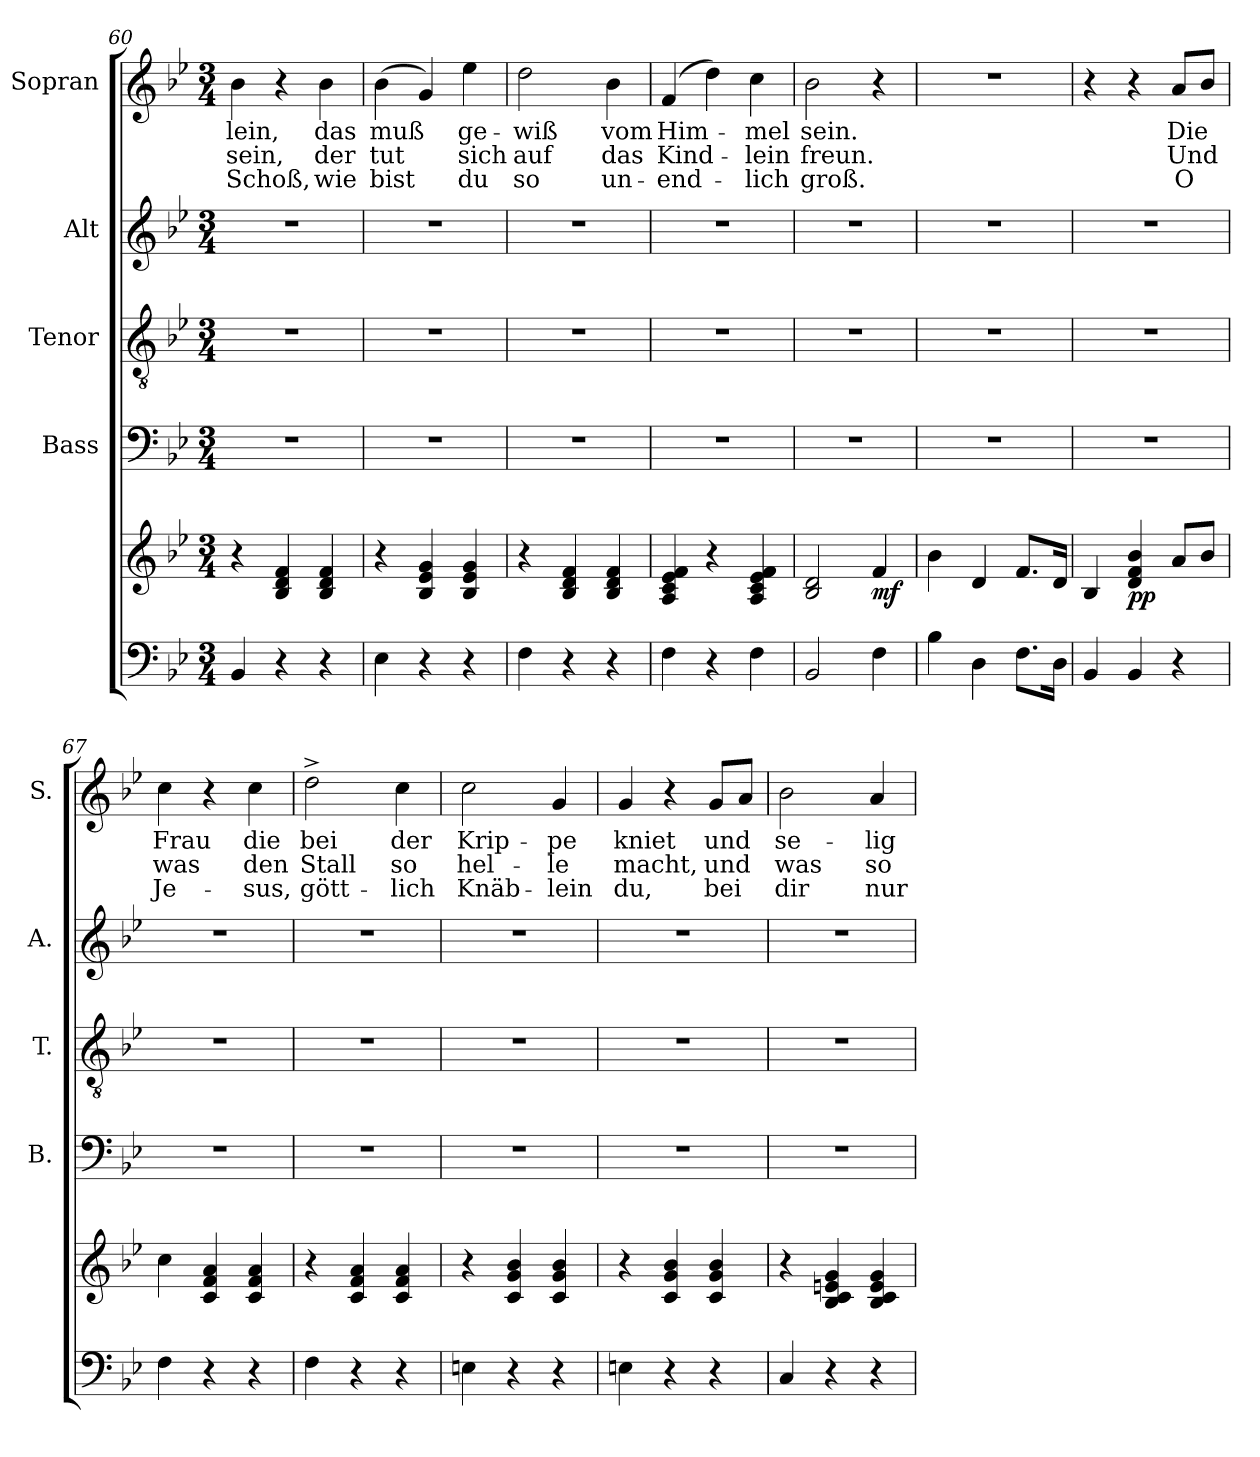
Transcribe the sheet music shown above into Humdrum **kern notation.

**kern	**kern	**dynam	**kern	**kern	**kern	**kern	**text	**text	**text
*part5	*part5	*part5	*part4	*part3	*part2	*part1	*part1	*part1	*part1
*staff6	*staff5	*staff5/6	*staff4	*staff3	*staff2	*staff1	*staff1	*staff1	*staff1
*	*	*	*I"Bass	*I"Tenor	*I"Alt	*I"Sopran	*	*	*
*	*	*	*I'B.	*I'T.	*I'A.	*I'S.	*	*	*
!!LO:LB:g=z
*clefF4	*clefG2	*	*clefF4	*clefGv2	*clefG2	*clefG2	*	*	*
*k[b-e-]	*k[b-e-]	*	*k[b-e-]	*k[b-e-]	*k[b-e-]	*k[b-e-]	*	*	*
*B-:	*B-:	*	*B-:	*B-:	*B-:	*B-:	*	*	*
*M3/4	*M3/4	*	*M3/4	*M3/4	*M3/4	*M3/4	*	*	*
=60	=60	=60	=60	=60	=60	=60	=60	=60	=60
!	!	!	!	!	!	!	!LO:LY:b	!LO:LY:b	!LO:LY:b
4BB-/	4r	.	2.r	2.r	2.r	4b-\	-lein,	sein,	Schoß,
4r	4B-/ 4d/ 4f/	.	.	.	.	4r	.	.	.
!	!	!	!	!	!	!	!LO:LY:b	!LO:LY:b	!LO:LY:b
4r	4B-/ 4d/ 4f/	.	.	.	.	4b-\	das	der	wie
=61	=61	=61	=61	=61	=61	=61	=61	=61	=61
!	!	!	!	!	!	!	!LO:LY:b	!LO:LY:b	!LO:LY:b
4E-\	4r	.	2.r	2.r	2.r	(>4b-\	muß	tut	bist
4r	4B-/ 4e-/ 4g/	.	.	.	.	4g/)	.	.	.
!	!	!	!	!	!	!	!LO:LY:b	!LO:LY:b	!LO:LY:b
4r	4B-/ 4e-/ 4g/	.	.	.	.	4ee-\	ge-	sich	du
=62	=62	=62	=62	=62	=62	=62	=62	=62	=62
!	!	!	!	!	!	!	!LO:LY:b	!LO:LY:b	!LO:LY:b
4F\	4r	.	2.r	2.r	2.r	2dd\	-wiß	auf	so
4r	4B-/ 4d/ 4f/	.	.	.	.	.	.	.	.
!	!	!	!	!	!	!	!LO:LY:b	!LO:LY:b	!LO:LY:b
4r	4B-/ 4d/ 4f/	.	.	.	.	4b-\	vom	das	un-
=63	=63	=63	=63	=63	=63	=63	=63	=63	=63
!	!	!	!	!	!	!	!LO:LY:b	!LO:LY:b	!LO:LY:b
4F\	4A/ 4c/ 4e-/ 4f/	.	2.r	2.r	2.r	(4f/	Him-	Kind-	-end-
4r	4r	.	.	.	.	4dd\)	.	.	.
!	!	!	!	!	!	!	!LO:LY:b	!LO:LY:b	!LO:LY:b
4F\	4A/ 4c/ 4e-/ 4f/	.	.	.	.	4cc\	-mel	-lein	-lich
=64	=64	=64	=64	=64	=64	=64	=64	=64	=64
!	!	!	!	!	!	!	!LO:LY:b	!LO:LY:b	!LO:LY:b
2BB-/	2B-/ 2d/	.	2.r	2.r	2.r	2b-\	sein.	freun.	groß.
!	!	!LO:DY:b	!	!	!	!	!	!	!
4F\	4f/	mf	.	.	.	4r	.	.	.
=65	=65	=65	=65	=65	=65	=65	=65	=65	=65
4B-\	4b-\	.	2.r	2.r	2.r	2.r	.	.	.
4D\	4d/	.	.	.	.	.	.	.	.
8.F\L	8.f/L	.	.	.	.	.	.	.	.
16D\Jk	16d/Jk	.	.	.	.	.	.	.	.
=66	=66	=66	=66	=66	=66	=66	=66	=66	=66
4BB-/	4B-/	.	2.r	2.r	2.r	4r	.	.	.
!	!	!LO:DY:b	!	!	!	!	!	!	!
4BB-/	4d/ 4f/ 4b-/	pp	.	.	.	4r	.	.	.
!	!	!	!	!	!	!	!LO:LY:b	!LO:LY:b	!LO:LY:b
4r	8a/L	.	.	.	.	8a/L	Die	Und	O
.	8b-/J	.	.	.	.	8b-/J	.	.	.
=67	=67	=67	=67	=67	=67	=67	=67	=67	=67
!	!	!	!	!	!	!	!LO:LY:b	!LO:LY:b	!LO:LY:b
4F\	4cc\	.	2.r	2.r	2.r	4cc\	Frau	was	Je-
4r	4c/ 4f/ 4a/	.	.	.	.	4r	.	.	.
!	!	!	!	!	!	!	!LO:LY:b	!LO:LY:b	!LO:LY:b
4r	4c/ 4f/ 4a/	.	.	.	.	4cc\	die	den	-sus,
!!LO:LB:g=z
=68	=68	=68	=68	=68	=68	=68	=68	=68	=68
!	!	!	!	!	!	!	!LO:LY:b	!LO:LY:b	!LO:LY:b
4F\	4r	.	2.r	2.r	2.r	2dd^>\	bei	Stall	gött-
4r	4c/ 4f/ 4a/	.	.	.	.	.	.	.	.
!	!	!	!	!	!	!	!LO:LY:b	!LO:LY:b	!LO:LY:b
4r	4c/ 4f/ 4a/	.	.	.	.	4cc\	der	so	-lich
=69	=69	=69	=69	=69	=69	=69	=69	=69	=69
!	!	!	!	!	!	!	!LO:LY:b	!LO:LY:b	!LO:LY:b
4En\	4r	.	2.r	2.r	2.r	2cc\	Krip-	hel-	Knäb-
4r	4c/ 4g/ 4b-/	.	.	.	.	.	.	.	.
!	!	!	!	!	!	!	!LO:LY:b	!LO:LY:b	!LO:LY:b
4r	4c/ 4g/ 4b-/	.	.	.	.	4g/	-pe	-le	-lein
=70	=70	=70	=70	=70	=70	=70	=70	=70	=70
!	!	!	!	!	!	!	!LO:LY:b	!LO:LY:b	!LO:LY:b
4En\	4r	.	2.r	2.r	2.r	4g/	kniet	macht,	du,
4r	4c/ 4g/ 4b-/	.	.	.	.	4r	.	.	.
!	!	!	!	!	!	!	!LO:LY:b	!LO:LY:b	!LO:LY:b
4r	4c/ 4g/ 4b-/	.	.	.	.	8g/L	und	und	bei
.	.	.	.	.	.	8a/J	.	.	.
=71	=71	=71	=71	=71	=71	=71	=71	=71	=71
!	!	!	!	!	!	!	!LO:LY:b	!LO:LY:b	!LO:LY:b
4C/	4r	.	2.r	2.r	2.r	2b-\	se-	was	dir
4r	4B-/ 4c/ 4en/ 4g/	.	.	.	.	.	.	.	.
!	!	!	!	!	!	!	!LO:LY:b	!LO:LY:b	!LO:LY:b
4r	4B-/ 4c/ 4e/ 4g/	.	.	.	.	4a/	-lig	so	nur
=	=	=	=	=	=	=	=	=	=
*-	*-	*-	*-	*-	*-	*-	*-	*-	*-
